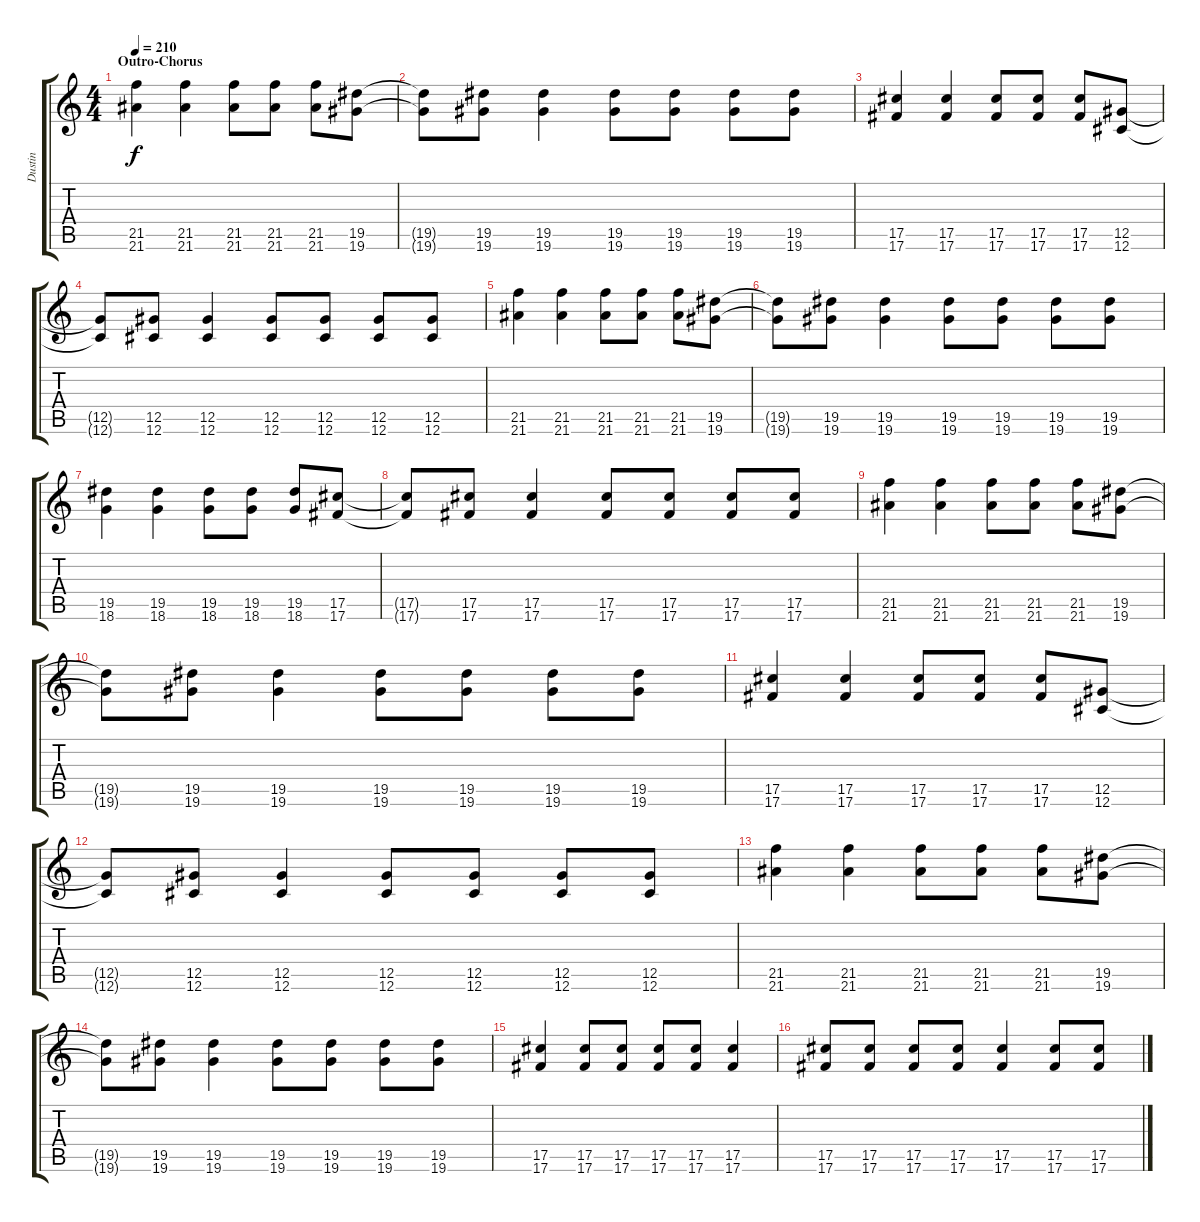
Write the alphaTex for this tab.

\track ("Dustin" "Dustin") {instrument overdrivenguitar}
\staff {score tabs}
\tuning (Eb4 Bb3 Gb3 Db3 Ab2 Db2) {hide}
\ts (4 4)
\section ("" "Outro-Chorus")
\tempo 210
\clef g2
\ks c
(21.5 21.6).4{dy f} (21.5 21.6).4 (21.5 21.6).8 (21.5 21.6).8 (21.5 21.6).8 (19.5 19.6).8 |
(19.5{t} 19.6{t}).8 (19.5 19.6).8 (19.5 19.6).4 (19.5 19.6).8 (19.5 19.6).8 (19.5 19.6).8 (19.5 19.6).8 |
(17.5 17.6).4 (17.5 17.6).4 (17.5 17.6).8 (17.5 17.6).8 (17.5 17.6).8 (12.5 12.6).8 |
(12.5{t} 12.6{t}).8 (12.5 12.6).8 (12.5 12.6).4 (12.5 12.6).8 (12.5 12.6).8 (12.5 12.6).8 (12.5 12.6).8 |
(21.5 21.6).4 (21.5 21.6).4 (21.5 21.6).8 (21.5 21.6).8 (21.5 21.6).8 (19.5 19.6).8 |
(19.5{t} 19.6{t}).8 (19.5 19.6).8 (19.5 19.6).4 (19.5 19.6).8 (19.5 19.6).8 (19.5 19.6).8 (19.5 19.6).8 |
(19.5 18.6).4 (19.5 18.6).4 (19.5 18.6).8 (19.5 18.6).8 (19.5 18.6).8 (17.5 17.6).8 |
(17.5{t} 17.6{t}).8 (17.5 17.6).8 (17.5 17.6).4 (17.5 17.6).8 (17.5 17.6).8 (17.5 17.6).8 (17.5 17.6).8 |
(21.5 21.6).4 (21.5 21.6).4 (21.5 21.6).8 (21.5 21.6).8 (21.5 21.6).8 (19.5 19.6).8 |
(19.5{t} 19.6{t}).8 (19.5 19.6).8 (19.5 19.6).4 (19.5 19.6).8 (19.5 19.6).8 (19.5 19.6).8 (19.5 19.6).8 |
(17.5 17.6).4 (17.5 17.6).4 (17.5 17.6).8 (17.5 17.6).8 (17.5 17.6).8 (12.5 12.6).8 |
(12.5{t} 12.6{t}).8 (12.5 12.6).8 (12.5 12.6).4 (12.5 12.6).8 (12.5 12.6).8 (12.5 12.6).8 (12.5 12.6).8 |
(21.5 21.6).4 (21.5 21.6).4 (21.5 21.6).8 (21.5 21.6).8 (21.5 21.6).8 (19.5 19.6).8 |
(19.5{t} 19.6{t}).8 (19.5 19.6).8 (19.5 19.6).4 (19.5 19.6).8 (19.5 19.6).8 (19.5 19.6).8 (19.5 19.6).8 |
(17.5 17.6).4 (17.5 17.6).8 (17.5 17.6).8 (17.5 17.6).8 (17.5 17.6).8 (17.5 17.6).4 |
(17.5 17.6).8 (17.5 17.6).8 (17.5 17.6).8 (17.5 17.6).8 (17.5 17.6).4 (17.5 17.6).8 (17.5 17.6).8
